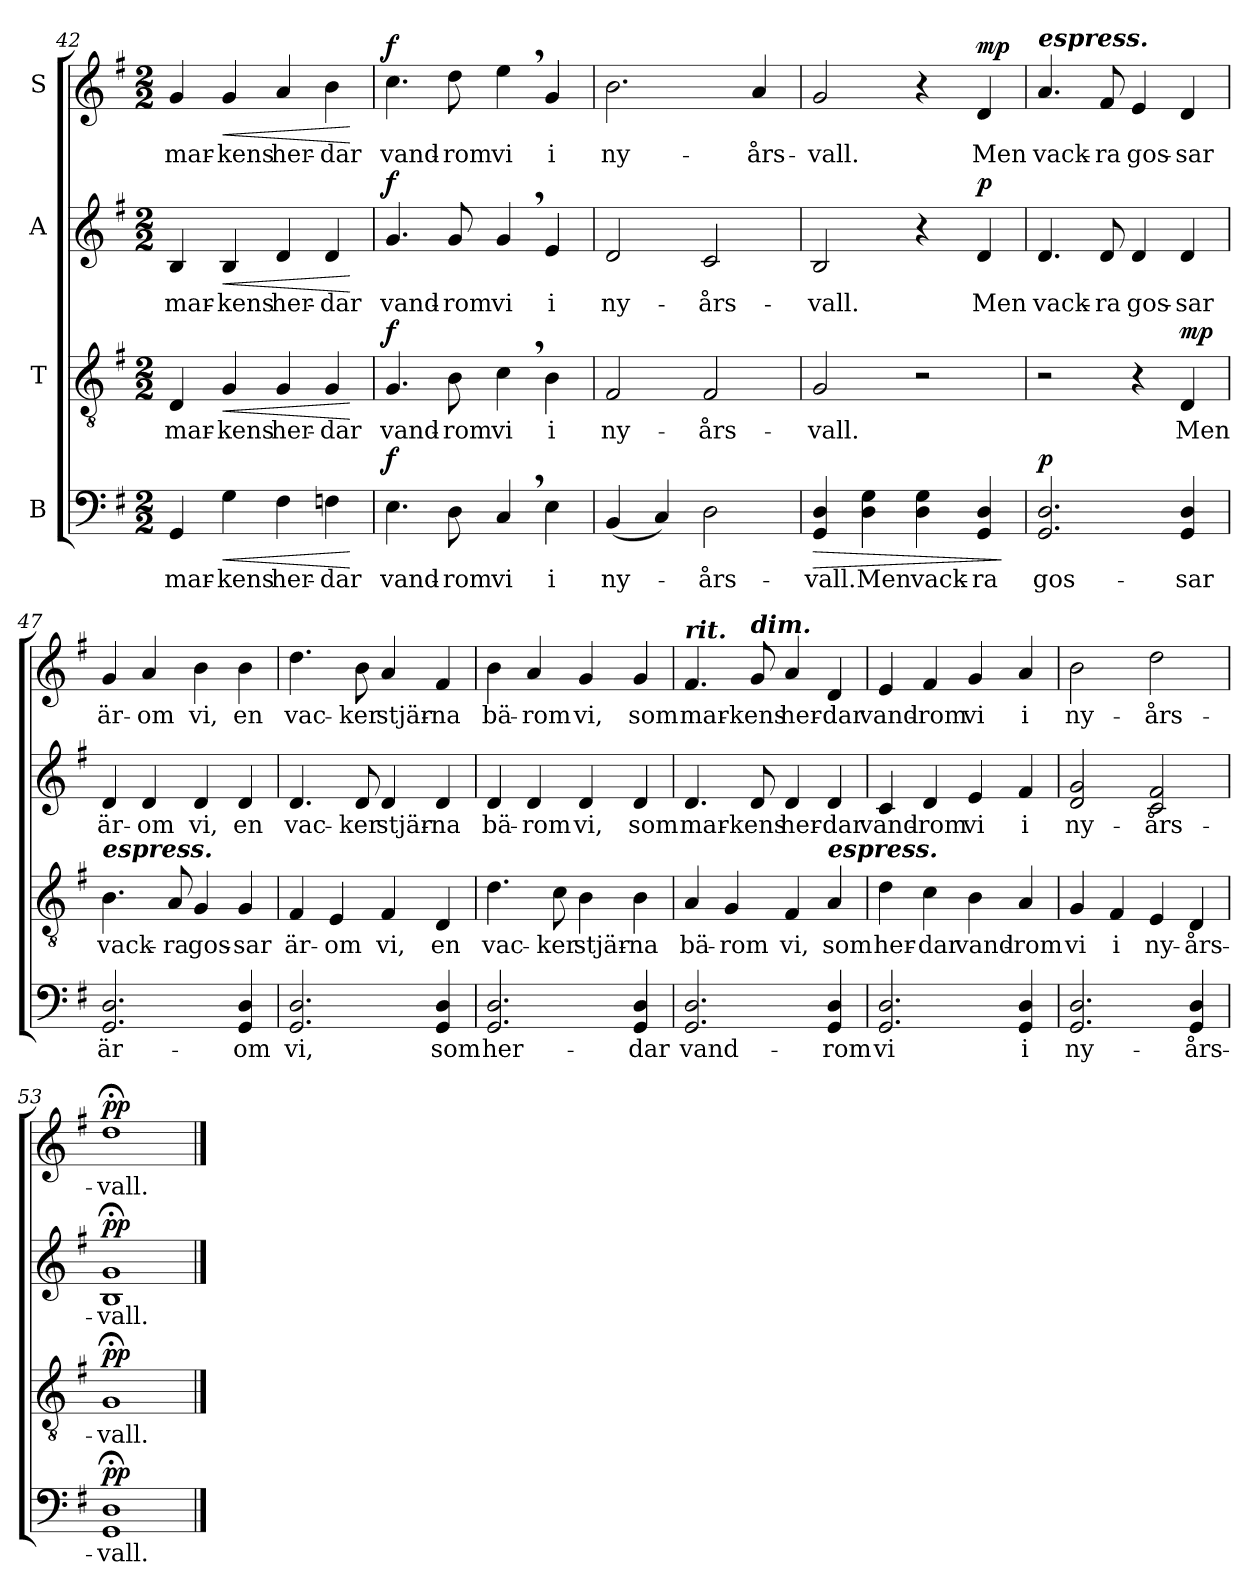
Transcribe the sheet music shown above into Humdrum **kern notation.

**kern	**text	**dynam	**kern	**text	**dynam	**kern	**text	**dynam	**kern	**text	**dynam
*part4	*part4	*part4	*part3	*part3	*part3	*part2	*part2	*part2	*part1	*part1	*part1
*staff4	*staff4	*staff4	*staff3	*staff3	*staff3	*staff2	*staff2	*staff2	*staff1	*staff1	*staff1
*I"B	*	*	*I"T	*	*	*I"A	*	*	*I"S	*	*
*clefF4	*	*	*clefGv2	*	*	*clefG2	*	*	*clefG2	*	*
*k[f#]	*	*	*k[f#]	*	*	*k[f#]	*	*	*k[f#]	*	*
*G:	*	*	*G:	*	*	*G:	*	*	*G:	*	*
*M2/2	*	*	*M2/2	*	*	*M2/2	*	*	*M2/2	*	*
=42	=42	=42	=42	=42	=42	=42	=42	=42	=42	=42	=42
!	!LO:LY:b	!	!	!LO:LY:b	!	!	!LO:LY:b	!	!	!LO:LY:b	!
4GG/	mar-	.	4D/	mar-	.	4B/	mar-	.	4g/	mar-	.
!	!LO:LY:b	!LO:HP:b	!	!LO:LY:b	!LO:HP:b	!	!LO:LY:b	!LO:HP:b	!	!LO:LY:b	!LO:HP:b
4G\	-kens	<	4G/	-kens	<	4B/	-kens	<	4g/	-kens	<
!	!LO:LY:b	!	!	!LO:LY:b	!	!	!LO:LY:b	!	!	!LO:LY:b	!
4F#\	her-	.	4G/	her-	.	4d/	her-	.	4a/	her-	.
!	!LO:LY:b	!	!	!LO:LY:b	!	!	!LO:LY:b	!	!	!LO:LY:b	!
4Fn\	-dar	.	4G/	-dar	.	4d/	-dar	.	4b\	-dar	.
.	.	[	.	.	[	.	.	[	.	.	[
=43	=43	=43	=43	=43	=43	=43	=43	=43	=43	=43	=43
!	!LO:LY:b	!LO:DY:a	!	!LO:LY:b	!LO:DY:a	!	!LO:LY:b	!LO:DY:a	!	!LO:LY:b	!LO:DY:a
4.E\	vand-	f	4.G/	vand-	f	4.g/	vand-	f	4.cc\	vand-	f
!	!LO:LY:b	!	!	!LO:LY:b	!	!	!LO:LY:b	!	!	!LO:LY:b	!
8D\	-rom	.	8B\	-rom	.	8g/	-rom	.	8dd\	-rom	.
!	!LO:LY:b	!	!	!LO:LY:b	!	!	!LO:LY:b	!	!	!LO:LY:b	!
4C,>/	vi	.	4c,>\	vi	.	4g,>/	vi	.	4ee,>\	vi	.
!	!LO:LY:b	!	!	!LO:LY:b	!	!	!LO:LY:b	!	!	!LO:LY:b	!
4E\	i	.	4B\	i	.	4e/	i	.	4g/	i	.
=44	=44	=44	=44	=44	=44	=44	=44	=44	=44	=44	=44
!	!LO:LY:b	!	!	!LO:LY:b	!	!	!LO:LY:b	!	!	!LO:LY:b	!
(<4BB/	ny-	.	2F#/	ny-	.	2d/	ny-	.	2.b\	ny-	.
4C/)	.	.	.	.	.	.	.	.	.	.	.
!	!LO:LY:b	!	!	!LO:LY:b	!	!	!LO:LY:b	!	!	!	!
2D\	-års-	.	2F#/	-års-	.	2c/	-års-	.	.	.	.
!	!	!	!	!	!	!	!	!	!	!LO:LY:b	!
.	.	.	.	.	.	.	.	.	4a/	-års-	.
=45	=45	=45	=45	=45	=45	=45	=45	=45	=45	=45	=45
!	!LO:LY:b	!LO:HP:b	!	!LO:LY:b	!	!	!LO:LY:b	!	!	!LO:LY:b	!
4GG/ 4D/	-vall.	>	2G/	-vall.	.	2B/	-vall.	.	2g/	-vall.	.
!	!LO:LY:b	!	!	!	!	!	!	!	!	!	!
4D\ 4G\	Men	.	.	.	.	.	.	.	.	.	.
!	!LO:LY:b	!	!	!	!	!	!	!	!	!	!
4D\ 4G\	vack-	.	2r	.	.	4r	.	.	4r	.	.
!	!LO:LY:b	!	!	!	!	!	!LO:LY:b	!LO:DY:a	!	!LO:LY:b	!LO:DY:a
4GG/ 4D/	-ra	.	.	.	.	4d/	Men	p	4d/	Men	mp
.	.	]	.	.	.	.	.	.	.	.	.
=46	=46	=46	=46	=46	=46	=46	=46	=46	=46	=46	=46
!	!	!	!	!	!	!	!	!	!LO:TX:a:Bi:t=espress.	!	!
!	!LO:LY:b	!LO:DY:a	!	!	!	!	!LO:LY:b	!	!	!LO:LY:b	!
2.GG/ 2.D/	gos-	p	2r	.	.	4.d/	vack-	.	4.a/	vack-	.
!	!	!	!	!	!	!	!LO:LY:b	!	!	!LO:LY:b	!
.	.	.	.	.	.	8d/	-ra	.	8f#/	-ra	.
!	!	!	!	!	!	!	!LO:LY:b	!	!	!LO:LY:b	!
.	.	.	4r	.	.	4d/	gos-	.	4e/	gos-	.
!	!LO:LY:b	!	!	!LO:LY:b	!LO:DY:a	!	!LO:LY:b	!	!	!LO:LY:b	!
4GG/ 4D/	-sar	.	4D/	Men	mp	4d/	-sar	.	4d/	-sar	.
!!LO:LB:g=z
=47	=47	=47	=47	=47	=47	=47	=47	=47	=47	=47	=47
!	!	!	!LO:TX:a:Bi:t=espress.	!	!	!	!	!	!	!	!
!	!LO:LY:b	!	!	!LO:LY:b	!	!	!LO:LY:b	!	!	!LO:LY:b	!
2.GG/ 2.D/	är-	.	4.B\	vack-	.	4d/	är-	.	4g/	är-	.
!	!	!	!	!	!	!	!LO:LY:b	!	!	!LO:LY:b	!
.	.	.	.	.	.	4d/	-om	.	4a/	-om	.
!	!	!	!	!LO:LY:b	!	!	!	!	!	!	!
.	.	.	8A/	-ra	.	.	.	.	.	.	.
!	!	!	!	!LO:LY:b	!	!	!LO:LY:b	!	!	!LO:LY:b	!
.	.	.	4G/	gos-	.	4d/	vi,	.	4b\	vi,	.
!	!LO:LY:b	!	!	!LO:LY:b	!	!	!LO:LY:b	!	!	!LO:LY:b	!
4GG/ 4D/	-om	.	4G/	-sar	.	4d/	en	.	4b\	en	.
=48	=48	=48	=48	=48	=48	=48	=48	=48	=48	=48	=48
!	!LO:LY:b	!	!	!LO:LY:b	!	!	!LO:LY:b	!	!	!LO:LY:b	!
2.GG/ 2.D/	vi,	.	4F#/	är-	.	4.d/	vac-	.	4.dd\	vac-	.
!	!	!	!	!LO:LY:b	!	!	!	!	!	!	!
.	.	.	4E/	-om	.	.	.	.	.	.	.
!	!	!	!	!	!	!	!LO:LY:b	!	!	!LO:LY:b	!
.	.	.	.	.	.	8d/	-ker	.	8b\	-ker	.
!	!	!	!	!LO:LY:b	!	!	!LO:LY:b	!	!	!LO:LY:b	!
.	.	.	4F#/	vi,	.	4d/	stjär-	.	4a/	stjär-	.
!	!LO:LY:b	!	!	!LO:LY:b	!	!	!LO:LY:b	!	!	!LO:LY:b	!
4GG/ 4D/	som	.	4D/	en	.	4d/	-na	.	4f#/	-na	.
=49	=49	=49	=49	=49	=49	=49	=49	=49	=49	=49	=49
!	!LO:LY:b	!	!	!LO:LY:b	!	!	!LO:LY:b	!	!	!LO:LY:b	!
2.GG/ 2.D/	her-	.	4.d\	vac-	.	4d/	bä-	.	4b\	bä-	.
!	!	!	!	!	!	!	!LO:LY:b	!	!	!LO:LY:b	!
.	.	.	.	.	.	4d/	-rom	.	4a/	-rom	.
!	!	!	!	!LO:LY:b	!	!	!	!	!	!	!
.	.	.	8c\	-ker	.	.	.	.	.	.	.
!	!	!	!	!LO:LY:b	!	!	!LO:LY:b	!	!	!LO:LY:b	!
.	.	.	4B\	stjär-	.	4d/	vi,	.	4g/	vi,	.
!	!LO:LY:b	!	!	!LO:LY:b	!	!	!LO:LY:b	!	!	!LO:LY:b	!
4GG/ 4D/	-dar	.	4B\	-na	.	4d/	som	.	4g/	som	.
=50	=50	=50	=50	=50	=50	=50	=50	=50	=50	=50	=50
!	!	!	!	!	!	!	!	!	!LO:TX:a:Bi:t=rit.	!	!
!	!LO:LY:b	!	!	!LO:LY:b	!	!	!LO:LY:b	!	!	!LO:LY:b	!
2.GG/ 2.D/	vand-	.	4A/	bä-	.	4.d/	mar-	.	4.f#/	mar-	.
!	!	!	!	!LO:LY:b	!	!	!	!	!	!	!
.	.	.	4G/	-rom	.	.	.	.	.	.	.
!	!	!	!	!	!	!	!	!	!LO:TX:a:Bi:t=dim.	!	!
!	!	!	!	!	!	!	!LO:LY:b	!	!	!LO:LY:b	!
.	.	.	.	.	.	8d/	-kens	.	8g/	-kens	.
!	!	!	!	!LO:LY:b	!	!	!LO:LY:b	!	!	!LO:LY:b	!
.	.	.	4F#/	vi,	.	4d/	her-	.	4a/	her-	.
!	!	!	!LO:TX:a:Bi:t=espress.	!	!	!	!	!	!	!	!
!	!LO:LY:b	!	!	!LO:LY:b	!	!	!LO:LY:b	!	!	!LO:LY:b	!
4GG/ 4D/	-rom	.	4A/	som	.	4d/	-dar	.	4d/	-dar	.
=51	=51	=51	=51	=51	=51	=51	=51	=51	=51	=51	=51
!	!LO:LY:b	!	!	!LO:LY:b	!	!	!LO:LY:b	!	!	!LO:LY:b	!
2.GG/ 2.D/	vi	.	4d\	her-	.	4c/	vand-	.	4e/	vand-	.
!	!	!	!	!LO:LY:b	!	!	!LO:LY:b	!	!	!LO:LY:b	!
.	.	.	4c\	-dar	.	4d/	-rom	.	4f#/	-rom	.
!	!	!	!	!LO:LY:b	!	!	!LO:LY:b	!	!	!LO:LY:b	!
.	.	.	4B\	vand-	.	4e/	vi	.	4g/	vi	.
!	!LO:LY:b	!	!	!LO:LY:b	!	!	!LO:LY:b	!	!	!LO:LY:b	!
4GG/ 4D/	i	.	4A/	-rom	.	4f#/	i	.	4a/	i	.
=52	=52	=52	=52	=52	=52	=52	=52	=52	=52	=52	=52
!	!LO:LY:b	!	!	!LO:LY:b	!	!	!LO:LY:b	!	!	!LO:LY:b	!
2.GG/ 2.D/	ny-	.	4G/	vi	.	2d/ 2g/	ny-	.	2b\	ny-	.
!	!	!	!	!LO:LY:b	!	!	!	!	!	!	!
.	.	.	4F#/	i	.	.	.	.	.	.	.
!	!	!	!	!LO:LY:b	!	!	!LO:LY:b	!	!	!LO:LY:b	!
.	.	.	4E/	ny-	.	2c/ 2f#/	-års-	.	2dd\	-års-	.
!	!LO:LY:b	!	!	!LO:LY:b	!	!	!	!	!	!	!
4GG/ 4D/	-års-	.	4D/	-års-	.	.	.	.	.	.	.
=53	=53	=53	=53	=53	=53	=53	=53	=53	=53	=53	=53
!	!LO:LY:b	!LO:DY:a	!	!LO:LY:b	!LO:DY:a	!	!LO:LY:b	!LO:DY:a	!	!LO:LY:b	!LO:DY:a
1GG;< 1D;<	-vall.	pp	1G;<	-vall.	pp	1B;< 1g;<	-vall.	pp	1dd;<	-vall.	pp
==	==	==	==	==	==	==	==	==	==	==	==
*-	*-	*-	*-	*-	*-	*-	*-	*-	*-	*-	*-
